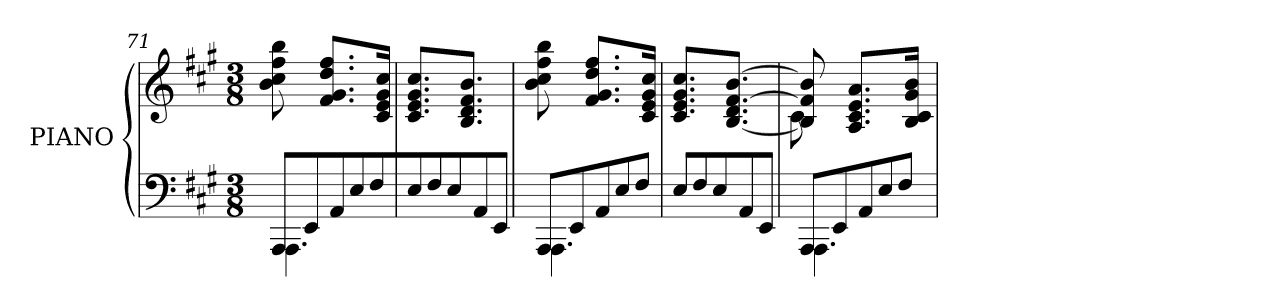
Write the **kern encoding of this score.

**kern	**kern
*part1	*part1
*staff2	*staff1
*I"PIANO	*
*I'Pno	*
*clefF4	*clefG2
*k[f#c#g#]	*k[f#c#g#]
*M3/8	*M3/8
*Xtuplet	*
=71	=71
*^	*
40%3AAA/LL	4.AAA\	8b\ 8cc#\ 8ff#\ 8bb\
40%3EE/	.	.
.	.	8.f#/ 8.g#/ 8.dd/ 8.ff#/L
40%3AA/	.	.
40%3E/	.	.
40%3F#/	.	.
.	.	16c#/ 16e/ 16g#/ 16cc#/Jk
*v	*v	*
=72	=72
40%3E/	8.c#/ 8.e/ 8.g#/ 8.cc#/L
40%3F#/	.
40%3E/	.
.	8.B/ 8.d/ 8.f#/ 8.b/J
40%3AA/	.
40%3EE/JJ	.
!!LO:LB:g=z
=73	=73
*^	*
40%3AAA/LL	4.AAA\	8b\ 8cc#\ 8ff#\ 8bb\
40%3EE/	.	.
.	.	8.f#/ 8.g#/ 8.dd/ 8.ff#/L
40%3AA/	.	.
40%3E/	.	.
40%3F#/JJ	.	.
.	.	16c#/ 16e/ 16g#/ 16cc#/Jk
*v	*v	*
=74	=74
40%3E/LL	8.c#/ 8.e/ 8.g#/ 8.cc#/L
40%3F#/	.
40%3E/	.
.	[8.B/ 8.d/ [8.f#/ [8.b/J
40%3AA/	.
40%3EE/JJ	.
=75	=75
*^	*^
40%3AAA/LL	4.AAA\	8B/] 8f#/] 8b/]	8c#\
40%3EE/	.	.	.
.	.	8.A/ 8.c#/ 8.e/ 8.a/L	4ryy
40%3AA/	.	.	.
40%3E/	.	.	.
40%3F#/JJ	.	.	.
.	.	16B/ 16c#/ 16g#/ 16b/Jk	.
*v	*v	*	*
*	*v	*v
=	=
*-	*-
